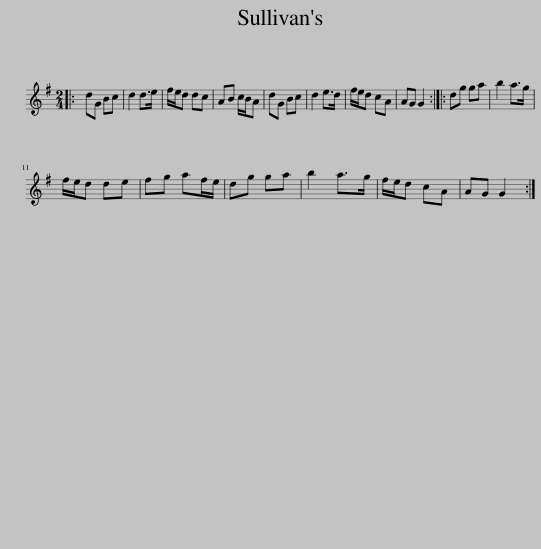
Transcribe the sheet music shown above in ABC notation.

X:1
L:1/8
M:2/4
I:linebreak $
K:G
V:1 treble
V:1
|: dG Bc | d2 d>e | f/e/d dc | AB c/B/A | dG Bc | %5
 d2 e>d | f/e/d cA | AG G2 :: dg ga | b2 a>g |$ %10
 f/e/d de | fg af/e/ | dg ga | b2 a>g | f/e/d cA | %15
 AG G2 :| %16
